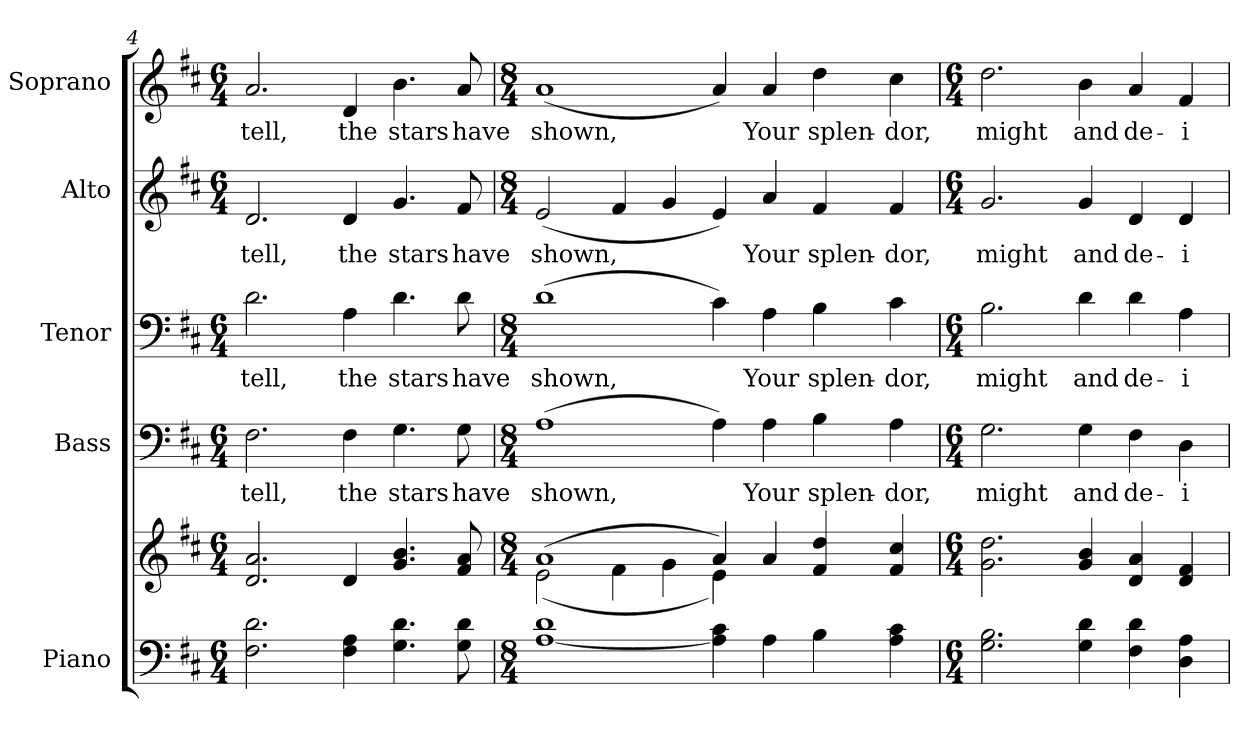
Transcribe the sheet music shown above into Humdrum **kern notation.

**kern	**kern	**kern	**text	**kern	**text	**kern	**text	**kern	**text
*part5	*part5	*part4	*part4	*part3	*part3	*part2	*part2	*part1	*part1
*staff6	*staff5	*staff4	*staff4	*staff3	*staff3	*staff2	*staff2	*staff1	*staff1
*I"Piano	*	*I"Bass	*	*I"Tenor	*	*I"Alto	*	*I"Soprano	*
*I'Pno.	*	*I'B.	*	*I'T.	*	*I'A.	*	*I'S.	*
*clefF4	*clefG2	*clefF4	*	*clefF4	*	*clefG2	*	*clefG2	*
*k[f#c#]	*k[f#c#]	*k[f#c#]	*	*k[f#c#]	*	*k[f#c#]	*	*k[f#c#]	*
*D:	*D:	*D:	*	*D:	*	*D:	*	*D:	*
*M6/4	*M6/4	*M6/4	*	*M6/4	*	*M6/4	*	*M6/4	*
=4	=4	=4	=4	=4	=4	=4	=4	=4	=4
!	!	!	!LO:LY:b:color=#000000	!	!	!	!	!	!
!	!	!	!	!	!LO:LY:b:color=#000000	!	!	!	!
!	!	!	!	!	!	!	!LO:LY:b:color=#000000	!	!
!	!	!	!	!	!	!	!	!	!LO:LY:b:color=#000000
2.F#i\ 2.di	2.di/ 2.ai	2.F#i\	tell,	2.di\	tell,	2.di/	tell,	2.ai/	tell,
!	!	!	!LO:LY:b:color=#000000	!	!	!	!	!	!
!	!	!	!	!	!LO:LY:b:color=#000000	!	!	!	!
!	!	!	!	!	!	!	!LO:LY:b:color=#000000	!	!
!	!	!	!	!	!	!	!	!	!LO:LY:b:color=#000000
4F#i\ 4Ai	4di/	4F#i\	the	4Ai\	the	4di/	the	4di/	the
!	!	!	!LO:LY:b:color=#000000	!	!	!	!	!	!
!	!	!	!	!	!LO:LY:b:color=#000000	!	!	!	!
!	!	!	!	!	!	!	!LO:LY:b:color=#000000	!	!
!	!	!	!	!	!	!	!	!	!LO:LY:b:color=#000000
4.Gi\ 4.di	4.gi/ 4.bi	4.Gi\	stars	4.di\	stars	4.gi/	stars	4.bi\	stars
!	!	!	!LO:LY:b:color=#000000	!	!	!	!	!	!
!	!	!	!	!	!LO:LY:b:color=#000000	!	!	!	!
!	!	!	!	!	!	!	!LO:LY:b:color=#000000	!	!
!	!	!	!	!	!	!	!	!	!LO:LY:b:color=#000000
8Gi\ 8di	8f#i/ 8ai	8Gi\	have	8di\	have	8f#i/	have	8ai/	have
!!LO:PB:g=z
=5	=5	=5	=5	=5	=5	=5	=5	=5	=5
*M8/4	*M8/4	*M8/4	*	*M8/4	*	*M8/4	*	*M8/4	*
*	*^	*	*	*	*	*	*	*	*
!	!	!	!	!LO:LY:b:color=#000000	!	!	!	!	!	!
!	!	!	!	!	!	!LO:LY:b:color=#000000	!	!	!	!
!	!	!	!	!	!	!	!	!LO:LY:b:color=#000000	!	!
!	!	!	!	!	!	!	!	!	!	!LO:LY:b:color=#000000
[<1Ai 1di	(1ai	(2ei\	(1Ai	shown,	(1di	shown,	(2ei/	shown,	(1ai	shown,
.	.	4f#i\	.	.	.	.	4f#i/	.	.	.
.	.	4gi\	.	.	.	.	4gi/	.	.	.
4Ai\] 4c#i	4ai/)	4ei\)	4Ai\)	.	4c#i\)	.	4ei/)	.	4ai/)	.
!	!	!	!	!LO:LY:b:color=#000000	!	!	!	!	!	!
!	!	!	!	!	!	!LO:LY:b:color=#000000	!	!	!	!
!	!	!	!	!	!	!	!	!LO:LY:b:color=#000000	!	!
!	!	!	!	!	!	!	!	!	!	!LO:LY:b:color=#000000
4Ai\	4ai/	4ryy	4Ai\	Your	4Ai\	Your	4ai/	Your	4ai/	Your
!	!	!	!	!LO:LY:b:color=#000000	!	!	!	!	!	!
!	!	!	!	!	!	!LO:LY:b:color=#000000	!	!	!	!
!	!	!	!	!	!	!	!	!LO:LY:b:color=#000000	!	!
!	!	!	!	!	!	!	!	!	!	!LO:LY:b:color=#000000
4Bi\	4f#i/ 4ddi	2ryy	4Bi\	splen-	4Bi\	splen-	4f#i/	splen-	4ddi\	splen-
!	!	!	!	!LO:LY:b:color=#000000	!	!	!	!	!	!
!	!	!	!	!	!	!LO:LY:b:color=#000000	!	!	!	!
!	!	!	!	!	!	!	!	!LO:LY:b:color=#000000	!	!
!	!	!	!	!	!	!	!	!	!	!LO:LY:b:color=#000000
4Ai\ 4c#i	4f#i/ 4cc#i	.	4Ai\	-dor,	4c#i\	-dor,	4f#i/	-dor,	4cc#i\	-dor,
*	*v	*v	*	*	*	*	*	*	*	*
=6	=6	=6	=6	=6	=6	=6	=6	=6	=6
*M6/4	*M6/4	*M6/4	*	*M6/4	*	*M6/4	*	*M6/4	*
!	!	!	!LO:LY:b:color=#000000	!	!	!	!	!	!
!	!	!	!	!	!LO:LY:b:color=#000000	!	!	!	!
!	!	!	!	!	!	!	!LO:LY:b:color=#000000	!	!
!	!	!	!	!	!	!	!	!	!LO:LY:b:color=#000000
2.Gi\ 2.Bi	2.gi\ 2.ddi	2.Gi\	might	2.Bi\	might	2.gi/	might	2.ddi\	might
!	!	!	!LO:LY:b:color=#000000	!	!	!	!	!	!
!	!	!	!	!	!LO:LY:b:color=#000000	!	!	!	!
!	!	!	!	!	!	!	!LO:LY:b:color=#000000	!	!
!	!	!	!	!	!	!	!	!	!LO:LY:b:color=#000000
4Gi\ 4di	4gi/ 4bi	4Gi\	and	4di\	and	4gi/	and	4bi\	and
!	!	!	!LO:LY:b:color=#000000	!	!	!	!	!	!
!	!	!	!	!	!LO:LY:b:color=#000000	!	!	!	!
!	!	!	!	!	!	!	!LO:LY:b:color=#000000	!	!
!	!	!	!	!	!	!	!	!	!LO:LY:b:color=#000000
4F#i\ 4di	4di/ 4ai	4F#i\	de-	4di\	de-	4di/	de-	4ai/	de-
!	!	!	!LO:LY:b:color=#000000	!	!	!	!	!	!
!	!	!	!	!	!LO:LY:b:color=#000000	!	!	!	!
!	!	!	!	!	!	!	!LO:LY:b:color=#000000	!	!
!	!	!	!	!	!	!	!	!	!LO:LY:b:color=#000000
4Di\ 4Ai	4di/ 4f#i	4Di\	-i-	4Ai\	-i-	4di/	-i-	4f#i/	-i-
=	=	=	=	=	=	=	=	=	=
*-	*-	*-	*-	*-	*-	*-	*-	*-	*-
